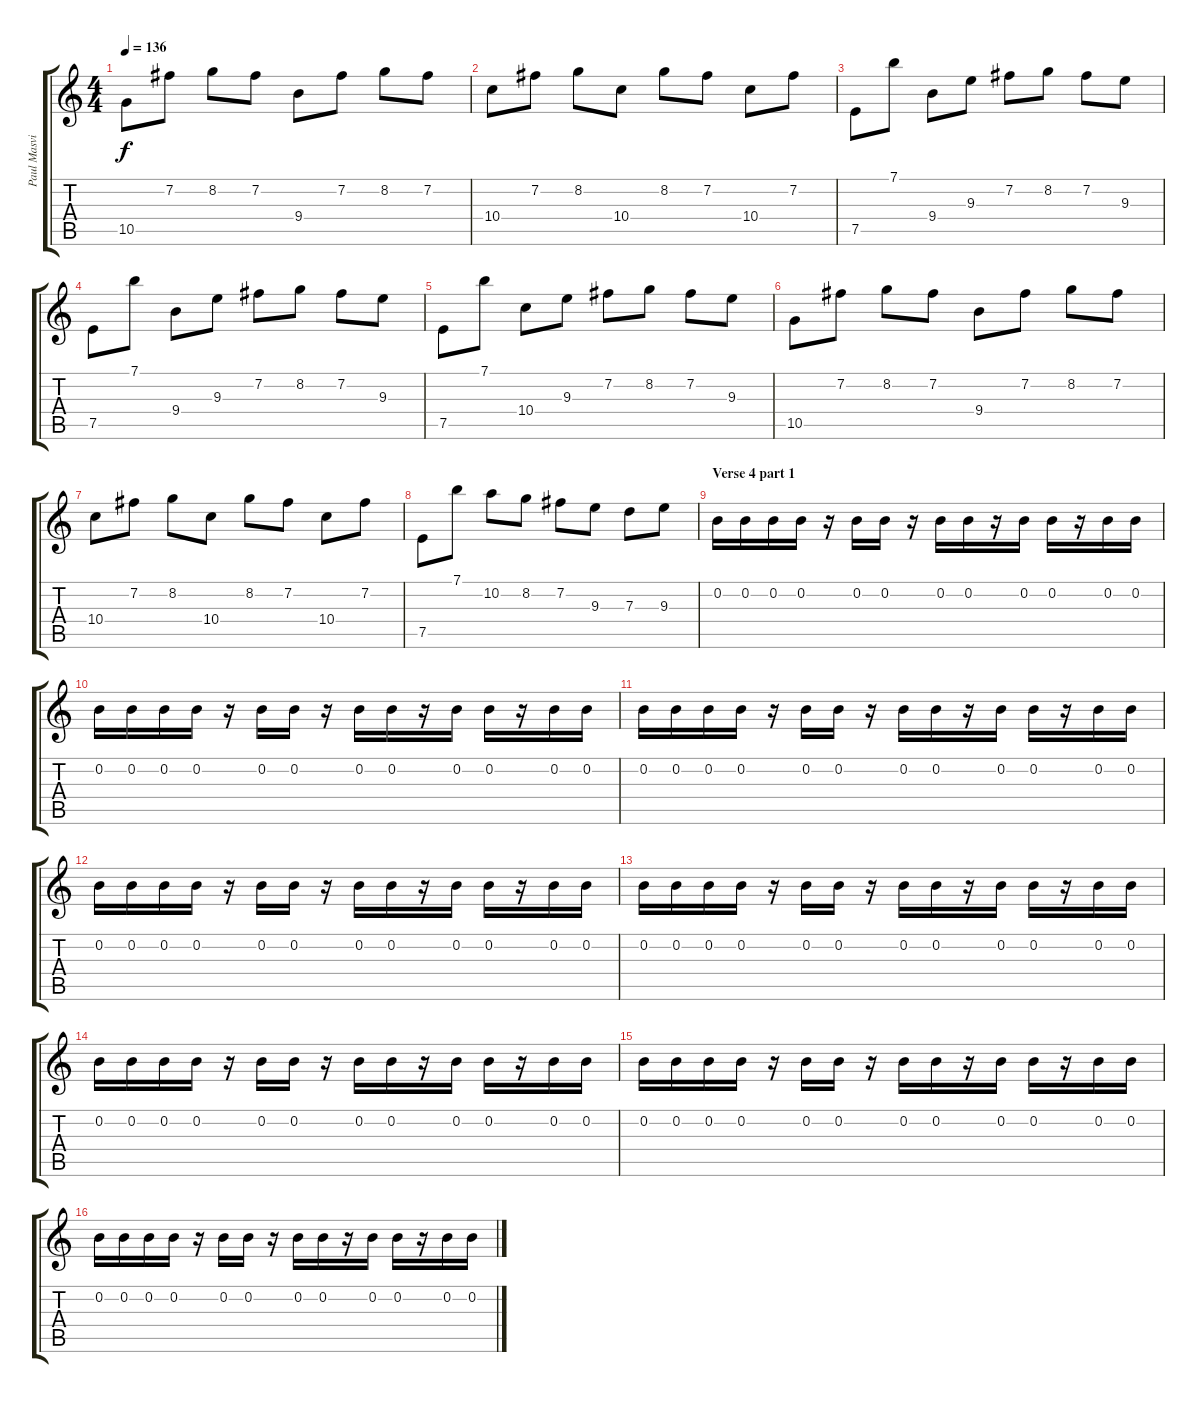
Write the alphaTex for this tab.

\track ("Paul Masvidal" "Paul Masvi") {instrument electricguitarclean}
\staff {score tabs}
\tuning (E4 B3 G3 D3 A2 E2) {hide}
\ts (4 4)
\tempo 136
\clef g2
\ks c
10.5.8{dy f} 7.2.8 8.2.8 7.2.8 9.4.8 7.2.8 8.2.8 7.2.8 |
10.4.8 7.2.8 8.2.8 10.4.8 8.2.8 7.2.8 10.4.8 7.2.8 |
7.5.8 7.1.8 9.4.8 9.3.8 7.2.8 8.2.8 7.2.8 9.3.8 |
7.5.8 7.1.8 9.4.8 9.3.8 7.2.8 8.2.8 7.2.8 9.3.8 |
7.5.8 7.1.8 10.4.8 9.3.8 7.2.8 8.2.8 7.2.8 9.3.8 |
10.5.8 7.2.8 8.2.8 7.2.8 9.4.8 7.2.8 8.2.8 7.2.8 |
10.4.8 7.2.8 8.2.8 10.4.8 8.2.8 7.2.8 10.4.8 7.2.8 |
7.5.8 7.1.8 10.2.8 8.2.8 7.2.8 9.3.8 7.3.8 9.3.8 |
\section ("" "Verse 4 part 1")
0.2.16{volume 6} 0.2.16 0.2.16 0.2.16 r.16 0.2.16 0.2.16 r.16 0.2.16 0.2.16 r.16 0.2.16 0.2.16 r.16 0.2.16 0.2.16 |
0.2.16 0.2.16 0.2.16 0.2.16 r.16 0.2.16 0.2.16 r.16 0.2.16 0.2.16 r.16 0.2.16 0.2.16 r.16 0.2.16 0.2.16 |
0.2.16 0.2.16 0.2.16 0.2.16 r.16 0.2.16 0.2.16 r.16 0.2.16 0.2.16 r.16 0.2.16 0.2.16 r.16 0.2.16 0.2.16 |
0.2.16 0.2.16 0.2.16 0.2.16 r.16 0.2.16 0.2.16 r.16 0.2.16 0.2.16 r.16 0.2.16 0.2.16 r.16 0.2.16 0.2.16 |
0.2.16{volume 13} 0.2.16 0.2.16 0.2.16 r.16 0.2.16 0.2.16 r.16 0.2.16 0.2.16 r.16 0.2.16 0.2.16 r.16 0.2.16 0.2.16 |
0.2.16 0.2.16 0.2.16 0.2.16 r.16 0.2.16 0.2.16 r.16 0.2.16 0.2.16 r.16 0.2.16 0.2.16 r.16 0.2.16 0.2.16 |
0.2.16 0.2.16 0.2.16 0.2.16 r.16 0.2.16 0.2.16 r.16 0.2.16 0.2.16 r.16 0.2.16 0.2.16 r.16 0.2.16 0.2.16 |
0.2.16 0.2.16 0.2.16 0.2.16 r.16 0.2.16 0.2.16 r.16 0.2.16 0.2.16 r.16 0.2.16 0.2.16 r.16 0.2.16 0.2.16
